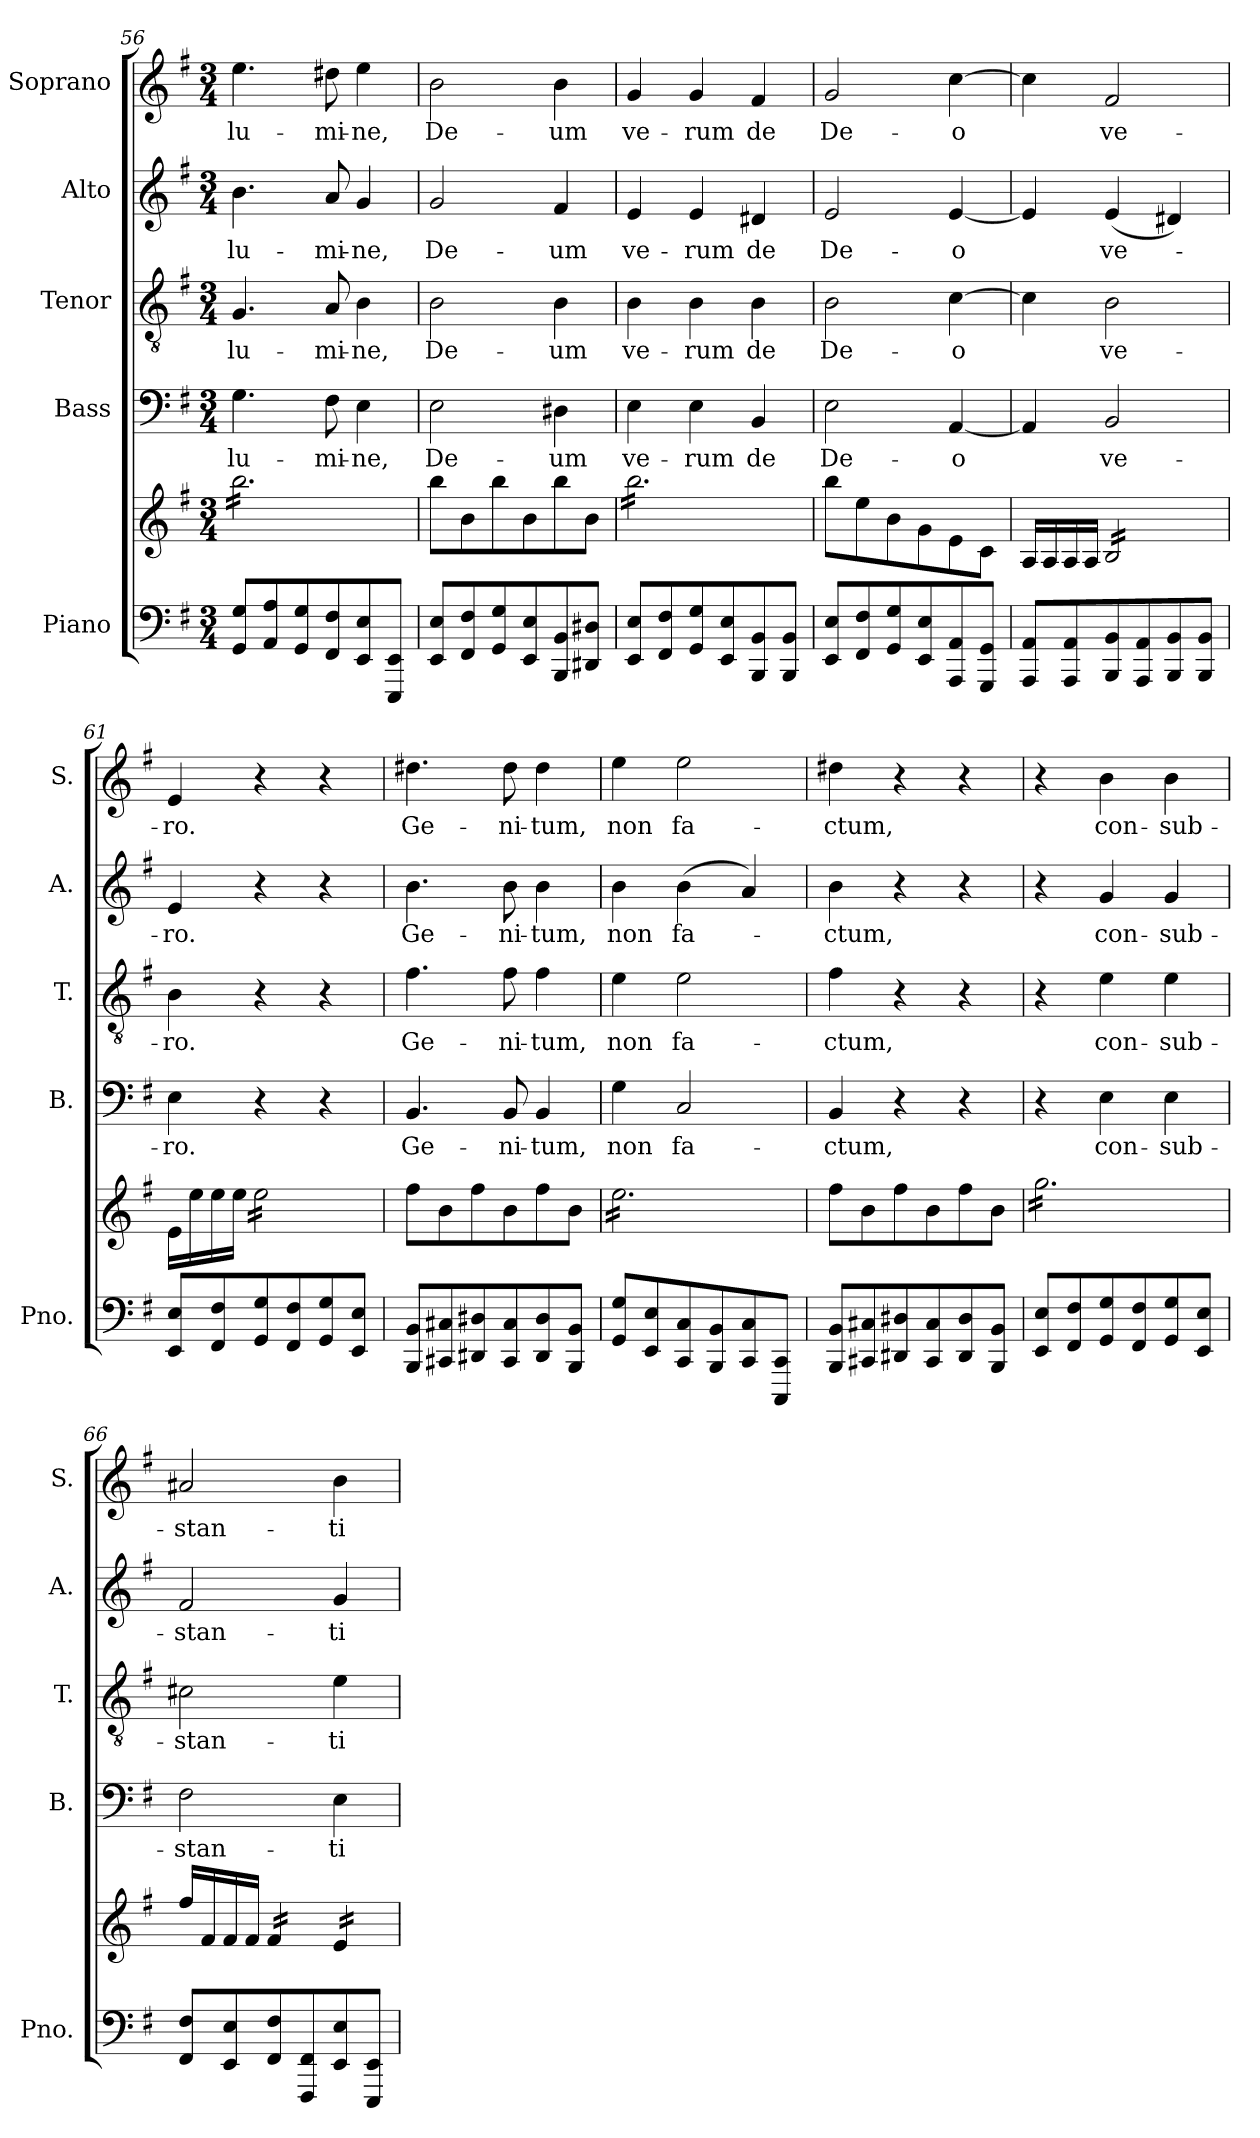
**kern	**kern	**kern	**text	**kern	**text	**kern	**text	**kern	**text
*part5	*part5	*part4	*part4	*part3	*part3	*part2	*part2	*part1	*part1
*staff6	*staff5	*staff4	*staff4	*staff3	*staff3	*staff2	*staff2	*staff1	*staff1
*I"Piano	*	*I"Bass	*	*I"Tenor	*	*I"Alto	*	*I"Soprano	*
*I'Pno.	*	*I'B.	*	*I'T.	*	*I'A.	*	*I'S.	*
*clefF4	*clefG2	*clefF4	*	*clefGv2	*	*clefG2	*	*clefG2	*
*k[f#]	*k[f#]	*k[f#]	*	*k[f#]	*	*k[f#]	*	*k[f#]	*
*M3/4	*M3/4	*M3/4	*	*M3/4	*	*M3/4	*	*M3/4	*
=56	=56	=56	=56	=56	=56	=56	=56	=56	=56
!	!	!	!LO:LY:b	!	!LO:LY:b	!	!LO:LY:b	!	!LO:LY:b
*	*tremolo	*	*	*	*	*	*	*	*
8GG/ 8G/L	16bb\LL	4.G\	lu-	4.G/	lu-	4.b\	lu-	4.ee\	lu-
.	16bb\	.	.	.	.	.	.	.	.
8AA/ 8A/	16bb\	.	.	.	.	.	.	.	.
.	16bb\	.	.	.	.	.	.	.	.
8GG/ 8G/	16bb\	.	.	.	.	.	.	.	.
.	16bb\	.	.	.	.	.	.	.	.
!	!	!	!LO:LY:b	!	!LO:LY:b	!	!LO:LY:b	!	!LO:LY:b
8FF#/ 8F#/	16bb\	8F#\	-mi-	8A/	-mi-	8a/	-mi-	8dd#X\	-mi-
.	16bb\	.	.	.	.	.	.	.	.
!	!	!	!LO:LY:b	!	!LO:LY:b	!	!LO:LY:b	!	!LO:LY:b
8EE/ 8E/	16bb\	4E\	-ne,	4B\	-ne,	4g/	-ne,	4ee\	-ne,
.	16bb\	.	.	.	.	.	.	.	.
8EEE/ 8EE/J	16bb\	.	.	.	.	.	.	.	.
.	16bb\JJ	.	.	.	.	.	.	.	.
*	*Xtremolo	*	*	*	*	*	*	*	*
!!LO:PB:g=z
=57	=57	=57	=57	=57	=57	=57	=57	=57	=57
!	!	!	!LO:LY:b	!	!LO:LY:b	!	!LO:LY:b	!	!LO:LY:b
8EE/ 8E/L	8bb\L	2E\	De-	2B\	De-	2g/	De-	2b\	De-
8FF#/ 8F#/	8b\	.	.	.	.	.	.	.	.
8GG/ 8G/	8bb\	.	.	.	.	.	.	.	.
8EE/ 8E/	8b\	.	.	.	.	.	.	.	.
!	!	!	!LO:LY:b	!	!LO:LY:b	!	!LO:LY:b	!	!LO:LY:b
8BBB/ 8BB/	8bb\	4D#X\	-um	4B\	-um	4f#/	-um	4b\	-um
8DD#X/ 8D#X/J	8b\J	.	.	.	.	.	.	.	.
=58	=58	=58	=58	=58	=58	=58	=58	=58	=58
!	!	!	!LO:LY:b	!	!LO:LY:b	!	!LO:LY:b	!	!LO:LY:b
*	*tremolo	*	*	*	*	*	*	*	*
8EE/ 8E/L	16bb\LL	4E\	ve-	4B\	ve-	4e/	ve-	4g/	ve-
.	16bb\	.	.	.	.	.	.	.	.
8FF#/ 8F#/	16bb\	.	.	.	.	.	.	.	.
.	16bb\	.	.	.	.	.	.	.	.
!	!	!	!LO:LY:b	!	!LO:LY:b	!	!LO:LY:b	!	!LO:LY:b
8GG/ 8G/	16bb\	4E\	-rum	4B\	-rum	4e/	-rum	4g/	-rum
.	16bb\	.	.	.	.	.	.	.	.
8EE/ 8E/	16bb\	.	.	.	.	.	.	.	.
.	16bb\	.	.	.	.	.	.	.	.
!	!	!	!LO:LY:b	!	!LO:LY:b	!	!LO:LY:b	!	!LO:LY:b
8BBB/ 8BB/	16bb\	4BB/	de	4B\	de	4d#X/	de	4f#/	de
.	16bb\	.	.	.	.	.	.	.	.
8BBB/ 8BB/J	16bb\	.	.	.	.	.	.	.	.
.	16bb\JJ	.	.	.	.	.	.	.	.
*	*Xtremolo	*	*	*	*	*	*	*	*
=59	=59	=59	=59	=59	=59	=59	=59	=59	=59
!	!	!	!LO:LY:b	!	!LO:LY:b	!	!LO:LY:b	!	!LO:LY:b
8EE/ 8E/L	8bb\L	2E\	De-	2B\	De-	2e/	De-	2g/	De-
8FF#/ 8F#/	8ee\	.	.	.	.	.	.	.	.
8GG/ 8G/	8b\	.	.	.	.	.	.	.	.
8EE/ 8E/	8g\	.	.	.	.	.	.	.	.
!	!	!	!LO:LY:b	!	!LO:LY:b	!	!LO:LY:b	!	!LO:LY:b
8AAA/ 8AA/	8e\	[4AA/	-o	[4c\	-o	[4e/	-o	[4cc\	-o
8GGG/ 8GG/J	8c/J	.	.	.	.	.	.	.	.
=60	=60	=60	=60	=60	=60	=60	=60	=60	=60
8AAA/ 8AA/L	16A/LL	4AA/]	.	4c\]	.	4e/]	.	4cc\]	.
.	16A/	.	.	.	.	.	.	.	.
8AAA/ 8AA/	16A/	.	.	.	.	.	.	.	.
.	16A/JJ	.	.	.	.	.	.	.	.
!	!	!	!LO:LY:b	!	!LO:LY:b	!	!LO:LY:b	!	!LO:LY:b
*	*tremolo	*	*	*	*	*	*	*	*
8BBB/ 8BB/	16B/LL	2BB/	ve-	2B\	ve-	(<4e/	ve-	2f#/	ve-
.	16B/	.	.	.	.	.	.	.	.
8AAA/ 8AA/	16B/	.	.	.	.	.	.	.	.
.	16B/	.	.	.	.	.	.	.	.
8BBB/ 8BB/	16B/	.	.	.	.	4d#X/)	.	.	.
.	16B/	.	.	.	.	.	.	.	.
8BBB/ 8BB/J	16B/	.	.	.	.	.	.	.	.
.	16B/JJ	.	.	.	.	.	.	.	.
*	*Xtremolo	*	*	*	*	*	*	*	*
=61	=61	=61	=61	=61	=61	=61	=61	=61	=61
!	!	!	!LO:LY:b	!	!LO:LY:b	!	!LO:LY:b	!	!LO:LY:b
8EE/ 8E/L	16e\LL	4E\	-ro.	4B\	-ro.	4e/	-ro.	4e/	-ro.
.	16ee\	.	.	.	.	.	.	.	.
8FF#/ 8F#/	16ee\	.	.	.	.	.	.	.	.
.	16ee\JJ	.	.	.	.	.	.	.	.
*	*tremolo	*	*	*	*	*	*	*	*
8GG/ 8G/	16ee\LL	4r	.	4r	.	4r	.	4r	.
.	16ee\	.	.	.	.	.	.	.	.
8FF#/ 8F#/	16ee\	.	.	.	.	.	.	.	.
.	16ee\	.	.	.	.	.	.	.	.
8GG/ 8G/	16ee\	4r	.	4r	.	4r	.	4r	.
.	16ee\	.	.	.	.	.	.	.	.
8EE/ 8E/J	16ee\	.	.	.	.	.	.	.	.
.	16ee\JJ	.	.	.	.	.	.	.	.
*	*Xtremolo	*	*	*	*	*	*	*	*
=62	=62	=62	=62	=62	=62	=62	=62	=62	=62
!	!	!	!LO:LY:b	!	!LO:LY:b	!	!LO:LY:b	!	!LO:LY:b
8BBB/ 8BB/L	8ff#\L	4.BB/	Ge-	4.f#\	Ge-	4.b\	Ge-	4.dd#X\	Ge-
8CC#X/ 8C#X/	8b\	.	.	.	.	.	.	.	.
8DD#X/ 8D#X/	8ff#\	.	.	.	.	.	.	.	.
!	!	!	!LO:LY:b	!	!LO:LY:b	!	!LO:LY:b	!	!LO:LY:b
8CC#/ 8C#/	8b\	8BB/	-ni-	8f#\	-ni-	8b\	-ni-	8dd#\	-ni-
!	!	!	!LO:LY:b	!	!LO:LY:b	!	!LO:LY:b	!	!LO:LY:b
8DD#/ 8D#/	8ff#\	4BB/	-tum,	4f#\	-tum,	4b\	-tum,	4dd#\	-tum,
8BBB/ 8BB/J	8b\J	.	.	.	.	.	.	.	.
!!LO:LB:g=z
=63	=63	=63	=63	=63	=63	=63	=63	=63	=63
!	!	!	!LO:LY:b	!	!LO:LY:b	!	!LO:LY:b	!	!LO:LY:b
*	*tremolo	*	*	*	*	*	*	*	*
8GG/ 8G/L	16ee\LL	4G\	non	4e\	non	4b\	non	4ee\	non
.	16ee\	.	.	.	.	.	.	.	.
8EE/ 8E/	16ee\	.	.	.	.	.	.	.	.
.	16ee\	.	.	.	.	.	.	.	.
!	!	!	!LO:LY:b	!	!LO:LY:b	!	!LO:LY:b	!	!LO:LY:b
8CC/ 8C/	16ee\	2C/	fa-	2e\	fa-	(>4b\	fa-	2ee\	fa-
.	16ee\	.	.	.	.	.	.	.	.
8BBB/ 8BB/	16ee\	.	.	.	.	.	.	.	.
.	16ee\	.	.	.	.	.	.	.	.
8CC/ 8C/	16ee\	.	.	.	.	4a/)	.	.	.
.	16ee\	.	.	.	.	.	.	.	.
8CCC/ 8CC/J	16ee\	.	.	.	.	.	.	.	.
.	16ee\JJ	.	.	.	.	.	.	.	.
*	*Xtremolo	*	*	*	*	*	*	*	*
=64	=64	=64	=64	=64	=64	=64	=64	=64	=64
!	!	!	!LO:LY:b	!	!LO:LY:b	!	!LO:LY:b	!	!LO:LY:b
8BBB/ 8BB/L	8ff#\L	4BB/	-ctum,	4f#\	-ctum,	4b\	-ctum,	4dd#X\	-ctum,
8CC#X/ 8C#X/	8b\	.	.	.	.	.	.	.	.
8DD#X/ 8D#X/	8ff#\	4r	.	4r	.	4r	.	4r	.
8CC#/ 8C#/	8b\	.	.	.	.	.	.	.	.
8DD#/ 8D#/	8ff#\	4r	.	4r	.	4r	.	4r	.
8BBB/ 8BB/J	8b\J	.	.	.	.	.	.	.	.
=65	=65	=65	=65	=65	=65	=65	=65	=65	=65
*	*tremolo	*	*	*	*	*	*	*	*
8EE/ 8E/L	16gg\LL	4r	.	4r	.	4r	.	4r	.
.	16gg\	.	.	.	.	.	.	.	.
8FF#/ 8F#/	16gg\	.	.	.	.	.	.	.	.
.	16gg\	.	.	.	.	.	.	.	.
!	!	!	!LO:LY:b	!	!LO:LY:b	!	!LO:LY:b	!	!LO:LY:b
8GG/ 8G/	16gg\	4E\	con-	4e\	con-	4g/	con-	4b\	con-
.	16gg\	.	.	.	.	.	.	.	.
8FF#/ 8F#/	16gg\	.	.	.	.	.	.	.	.
.	16gg\	.	.	.	.	.	.	.	.
!	!	!	!LO:LY:b	!	!LO:LY:b	!	!LO:LY:b	!	!LO:LY:b
8GG/ 8G/	16gg\	4E\	-sub-	4e\	-sub-	4g/	-sub-	4b\	-sub-
.	16gg\	.	.	.	.	.	.	.	.
8EE/ 8E/J	16gg\	.	.	.	.	.	.	.	.
.	16gg\JJ	.	.	.	.	.	.	.	.
*	*Xtremolo	*	*	*	*	*	*	*	*
=66	=66	=66	=66	=66	=66	=66	=66	=66	=66
!	!	!	!LO:LY:b	!	!LO:LY:b	!	!LO:LY:b	!	!LO:LY:b
8FF#/ 8F#/L	16ff#/LL	2F#\	-stan-	2c#X\	-stan-	2f#/	-stan-	2a#X/	-stan-
.	16f#/	.	.	.	.	.	.	.	.
8EE/ 8E/	16f#/	.	.	.	.	.	.	.	.
.	16f#/JJ	.	.	.	.	.	.	.	.
*	*tremolo	*	*	*	*	*	*	*	*
8FF#/ 8F#/	16f#/LL	.	.	.	.	.	.	.	.
.	16f#/	.	.	.	.	.	.	.	.
8FFF#/ 8FF#/	16f#/	.	.	.	.	.	.	.	.
.	16f#/JJ	.	.	.	.	.	.	.	.
!	!	!	!LO:LY:b	!	!LO:LY:b	!	!LO:LY:b	!	!LO:LY:b
8EE/ 8E/	16e/LL	4E\	-ti-	4e\	-ti-	4g/	-ti-	4b\	-ti-
.	16e/	.	.	.	.	.	.	.	.
8EEE/ 8EE/J	16e/	.	.	.	.	.	.	.	.
.	16e/JJ	.	.	.	.	.	.	.	.
*	*Xtremolo	*	*	*	*	*	*	*	*
=	=	=	=	=	=	=	=	=	=
*-	*-	*-	*-	*-	*-	*-	*-	*-	*-
